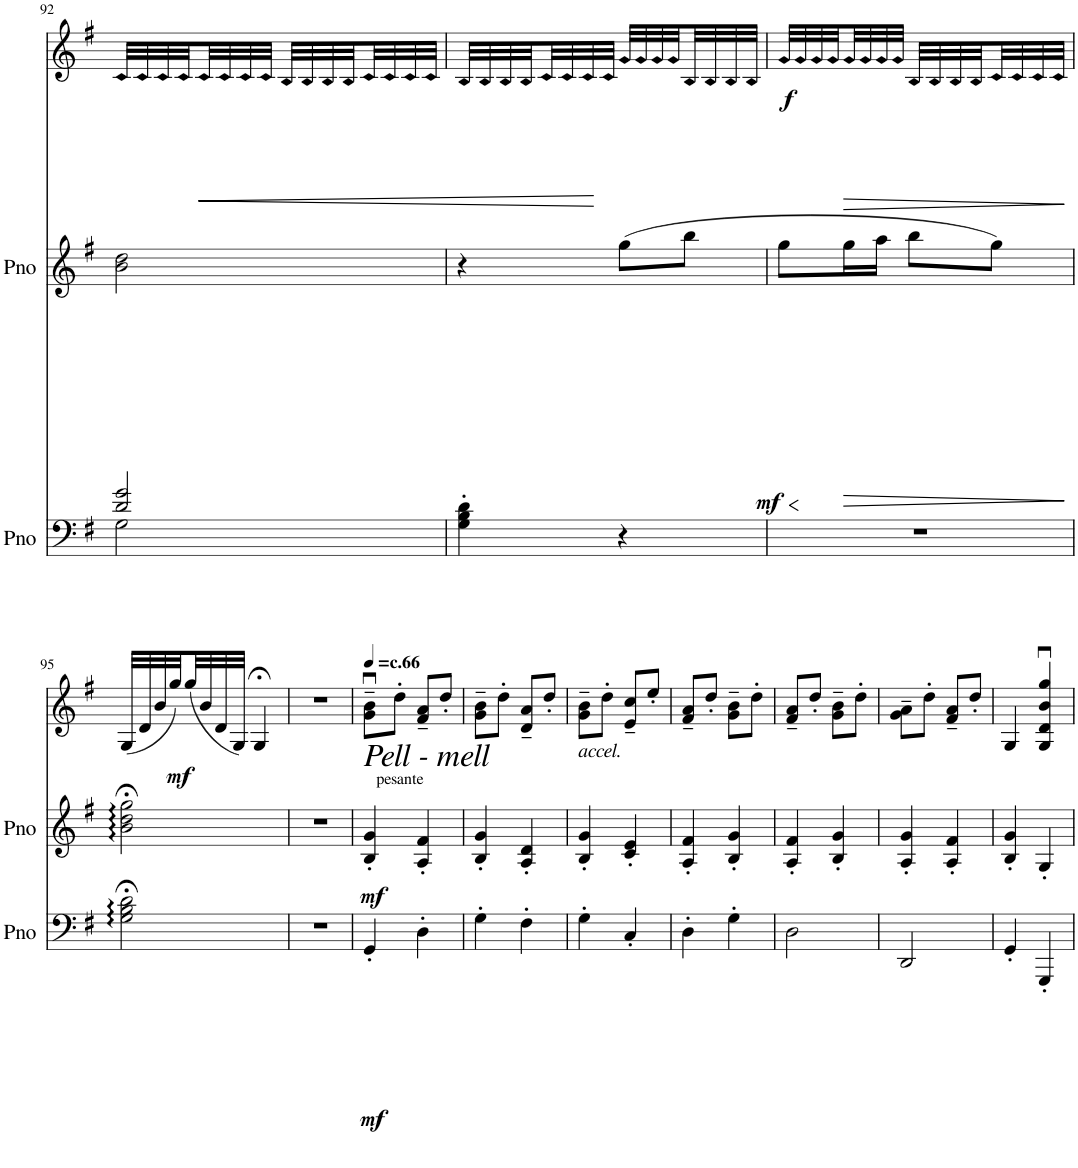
**kern	**dynam	**kern	**dynam	**kern	**text	**dynam
*part3	*part3	*part2	*part2	*part1	*part1	*part1
*staff3	*staff3	*staff2	*staff2	*staff1	*staff1	*staff1
*I"Piano	*	*I"Piano	*	*I"Flute	*	*
*I'Pno	*	*I'Pno	*	*	*	*
!!LO:PB:g=z
*clefF4	*	*clefG2	*	*clefG2	*	*
*k[f#]	*	*k[f#]	*	*k[f#]	*	*
*M2/4	*	*M2/4	*	*M2/4	*	*
=92	=92	=92	=92	=92	=92	=92
*^	*	*	*	*	*	*
2G\	2d/ 2g/	.	2b\ 2dd\	.	32c/LLL	.	.
.	.	.	.	.	32c/	.	.
.	.	.	.	.	32c/	.	.
.	.	.	.	.	32c/	.	.
!	!	!	!	!	!	!	!LO:HP:b
.	.	.	.	.	32c/	.	<
.	.	.	.	.	32c/	.	.
.	.	.	.	.	32c/	.	.
.	.	.	.	.	32c/JJJ	.	.
.	.	.	.	.	32B/LLL	.	.
.	.	.	.	.	32B/	.	.
.	.	.	.	.	32B/	.	.
.	.	.	.	.	32B/	.	.
.	.	.	.	.	32c/	.	.
.	.	.	.	.	32c/	.	.
.	.	.	.	.	32c/	.	.
.	.	.	.	.	32c/JJJ	.	.
*v	*v	*	*	*	*	*	*
=93	=93	=93	=93	=93	=93	=93
4G\' 4B\' 4d\'	.	4r	.	32B/LLL	.	.
.	.	.	.	32B/	.	.
.	.	.	.	32B/	.	.
.	.	.	.	32B/	.	.
.	.	.	.	32c/	.	.
.	.	.	.	32c/	.	.
.	.	.	.	32c/	.	.
.	.	.	.	32c/JJJ	.	[
!	!	!	!LO:HP:b	!	!	!
!	!	!	!LO:DY:n=1:b	!	!	!LO:DY:b
4r	.	(8gg\L	< mf	32g/LLL	.	f
.	.	.	.	32g/	.	.
.	.	.	.	32g/	.	.
.	.	.	.	32g/	.	.
.	.	8bb\J	[	32B/	.	.
.	.	.	.	32B/	.	.
.	.	.	.	32B/	.	.
.	.	.	.	32B/JJJ	.	.
=94	=94	=94	=94	=94	=94	=94
2r	.	8gg\L	.	32g/LLL	.	.
.	.	.	.	32g/	.	.
.	.	.	.	32g/	.	.
.	.	.	.	32g/	.	.
!	!	!	!LO:HP:b	!	!	!LO:HP:b
.	.	16gg\L	>	32g/	.	>
.	.	.	.	32g/	.	.
.	.	16aa\JJ	.	32g/	.	.
.	.	.	.	32g/JJJ	.	.
.	.	8bb\L	.	32B/LLL	.	.
.	.	.	.	32B/	.	.
.	.	.	.	32B/	.	.
.	.	.	.	32B/	.	.
.	.	8gg\J)	.	32c/	.	.
.	.	.	.	32c/	.	.
.	.	.	.	32c/	.	.
.	.	.	.	32c/JJJ	.	.
.	.	.	]	.	.	]
!!LO:LB:g=z
=95	=95	=95	=95	=95	=95	=95
!	!	!	!	!	!	!LO:DY:b
2G\;< 2B\;< 2d\;<	.	2b\;< 2dd\;< 2gg\;<	.	(32G/LLL	.	mf
.	.	.	.	32d/	.	.
.	.	.	.	32b/	.	.
.	.	.	.	32gg/)	.	.
.	.	.	.	(32gg/	.	.
.	.	.	.	32b/	.	.
.	.	.	.	32d/	.	.
.	.	.	.	32G/JJJ)	.	.
.	.	.	.	4G;</	.	.
=96	=96	=96	=96	=96	=96	=96
2r	.	2r	.	2r	.	.
=97	=97	=97	=97	=97	=97	=97
!	!	!	!	!LO:TX:a:B:t=c.66	!	!
!	!	!	!	!LO:TX:b:i:t=Pell - mell	!	!
!	!LO:DY:b	!	!LO:DY:b	!	!	!
4GG'/	mf	4B/' 4g/'	mf	8g\u~ 8b\u~L	.	.
!	!	!	!	!	!LO:LY:b	!
.	.	.	.	8dd'\J	pesante	.
4D'\	.	4A/' 4f#/'	.	8f#/~ 8a/~L	.	.
.	.	.	.	8dd'/J	.	.
=98	=98	=98	=98	=98	=98	=98
4G'\	.	4B/' 4g/'	.	8g\~ 8b\~L	.	.
.	.	.	.	8dd'\J	.	.
4F#'\	.	4A/' 4d/'	.	8d/~ 8a/~L	.	.
.	.	.	.	8dd'/J	.	.
=99	=99	=99	=99	=99	=99	=99
!	!	!	!	!LO:TX:b:i:t=accel.	!	!
4G'\	.	4B/' 4g/'	.	8g\~ 8b\~L	.	.
.	.	.	.	8dd'\J	.	.
4C'/	.	4c/' 4e/'	.	8e/~ 8cc/~L	.	.
.	.	.	.	8ee'/J	.	.
=100	=100	=100	=100	=100	=100	=100
4D'\	.	4A/' 4f#/'	.	8f#/~ 8a/~L	.	.
.	.	.	.	8dd'/J	.	.
4G'\	.	4B/' 4g/'	.	8g\~ 8b\~L	.	.
.	.	.	.	8dd'\J	.	.
=101	=101	=101	=101	=101	=101	=101
2D\	.	4A/' 4f#/'	.	8f#/~ 8a/~L	.	.
.	.	.	.	8dd'/J	.	.
.	.	4B/' 4g/'	.	8g\~ 8b\~L	.	.
.	.	.	.	8dd'\J	.	.
=102	=102	=102	=102	=102	=102	=102
2DD/	.	4A/' 4g/'	.	8g\~ 8a\~L	.	.
.	.	.	.	8dd'\J	.	.
.	.	4A/' 4f#/'	.	8f#/~ 8a/~L	.	.
.	.	.	.	8dd'/J	.	.
=103	=103	=103	=103	=103	=103	=103
4GG'/	.	4B/' 4g/'	.	4G/	.	.
4GGG'/	.	4G'/	.	4G/u 4d/u 4b/u 4gg/u	.	.
=	=	=	=	=	=	=
*-	*-	*-	*-	*-	*-	*-
